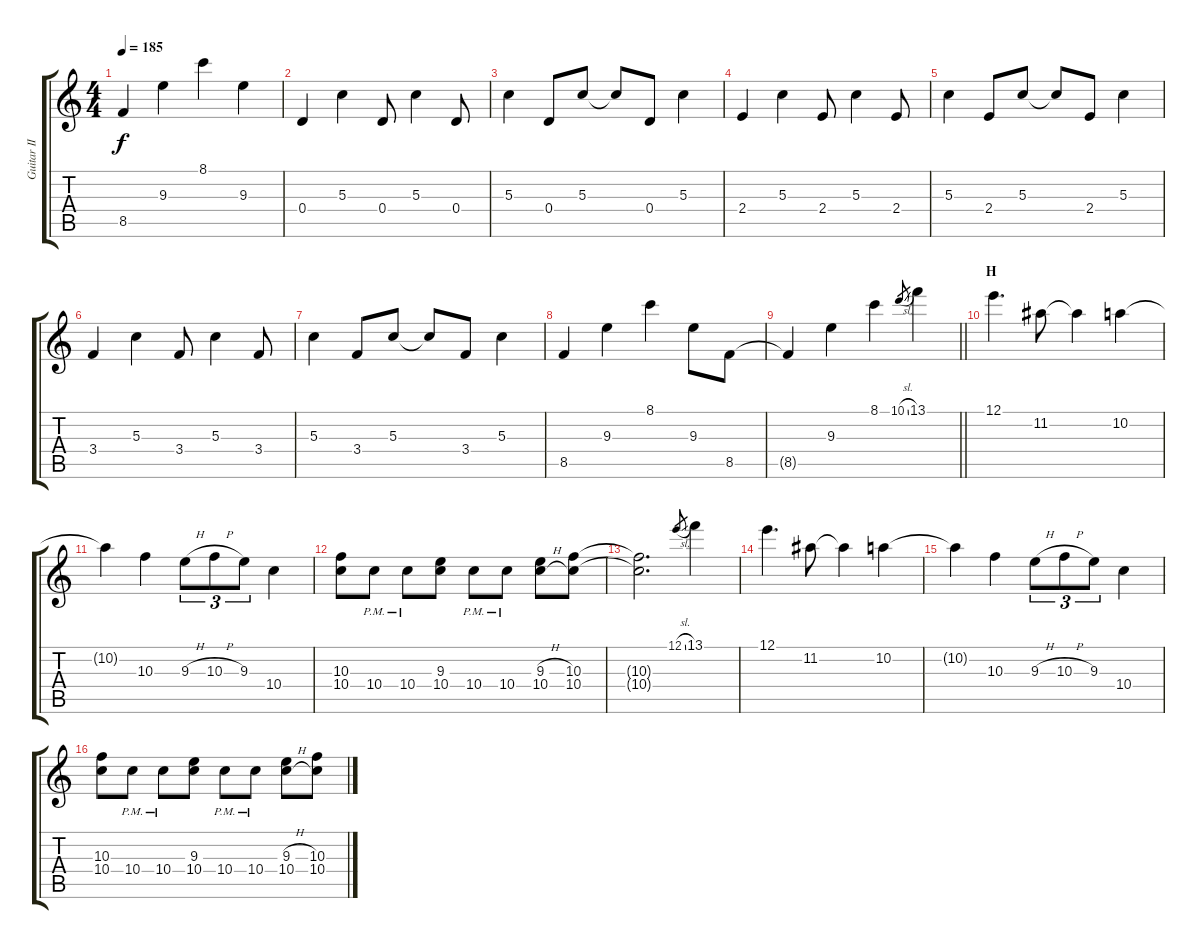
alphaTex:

\track ("Guitar II - Kita" "Guitar II ") {instrument overdrivenguitar}
\staff {score tabs}
\tuning (E4 B3 G3 D3 A2 E2) {hide}
\ts (4 4)
\tempo 185
\clef g2
\ks c
8.5{t}.4{dy f} 9.3.4 8.1.4 9.3.4 |
0.4.4 5.3.4 0.4.8 5.3.4 0.4.8 |
5.3.4 0.4.8 5.3.8 5.3{t}.8 0.4.8 5.3.4 |
2.4.4 5.3.4 2.4.8 5.3.4 2.4.8 |
5.3.4 2.4.8 5.3.8 5.3{t}.8 2.4.8 5.3.4 |
3.4.4 5.3.4 3.4.8 5.3.4 3.4.8 |
5.3.4 3.4.8 5.3.8 5.3{t}.8 3.4.8 5.3.4 |
8.5.4 9.3.4 8.1.4 9.3.8 8.5.8 |
\barLineRight lightlight
8.5{t}.4 9.3.4 8.1.4 10.1{sl}.8{gr} 13.1.4 |
\section ("" "H")
12.1.4{d} 11.2.8 11.2{t}.4 10.2.4 |
10.2{t}.4 10.3.4 9.3{h}.8{tu (3 2)} 10.3{h}.8{tu (3 2)} 9.3.8{tu (3 2)} 10.4.4 |
(10.3 10.4).8 10.4{pm}.8 10.4{pm}.8 (9.3 10.4).8 10.4{pm}.8 10.4{pm}.8 (9.3{h} 10.4{h}).8 (10.3 10.4).8 |
(10.3{t} 10.4{t}).2{d} 12.1{sl}.8{gr} 13.1.4 |
12.1.4{d} 11.2.8 11.2{t}.4 10.2.4 |
10.2{t}.4 10.3.4 9.3{h}.8{tu (3 2)} 10.3{h}.8{tu (3 2)} 9.3.8{tu (3 2)} 10.4.4 |
(10.3 10.4).8 10.4{pm}.8 10.4{pm}.8 (9.3 10.4).8 10.4{pm}.8 10.4{pm}.8 (9.3{h} 10.4{h}).8 (10.3 10.4).8
